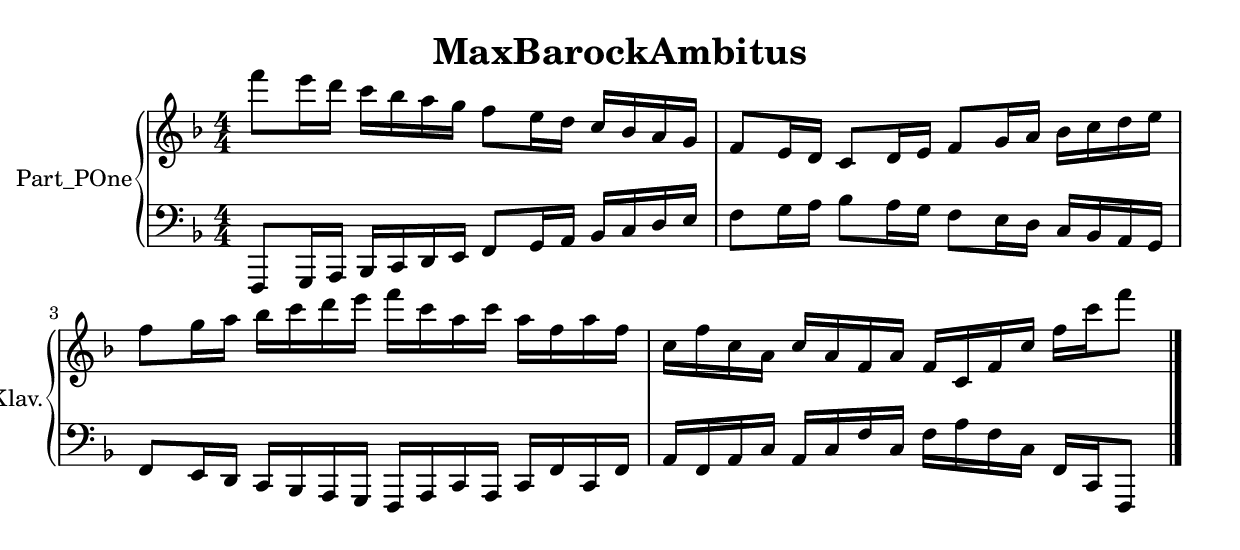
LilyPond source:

\version "2.24.4"

\header {
  workCreditTypeTitle = "MaxBarockAmbitus"
  encodingDate        = "2022-05-09"
  software            = "soundnotation"
  software            = "Dolet 6.6"
  right               = ""
  title               = "MaxBarockAmbitus"
}

\paper {
  % horizontal-shift = 0.0\mm
  % indent = 0.0\mm
  % short-indent = 0.0\mm
  
  % markup-system-spacing-padding = 0.0\mm
  % between-system-space = 0.0\mm
  % page-top-space = 0.0\mm
  
  % page-count = -1
  % system-count = -1
  
  % oddHeaderMarkup = ""
  % evenHeaderMarkup = ""
  % oddFooterMarkup = ""
  % evenFooterMarkup = ""
}

\layout {
  \context { \Score
    autoBeaming = ##f % to display tuplets brackets
  }
  \context { \Voice
  }
}

Part_POne_Staff_One_Voice_One = \absolute {
  \language "nederlands"
  
  \clef "treble"
  \key f \major
  \numericTimeSignature \time 4/4
  \stemDown f'''8 [
  e'''16 d''' ]
  c''' [
  bes'' a'' g'' ]
  f''8 [
  e''16 d'' ]
  \stemUp c'' [
  bes' a' g' ]
  f'8 [
  e'16 d' ]
  c'8 [
  d'16 e' ]
  f'8 [
  g'16 a' ]
  \stemDown bes' [
  c'' d'' e'' ]
   | % 3
  \barNumberCheck #3
  \break | % 1333333 \myLineBreak
  
  f''8 [
  g''16 a'' ]
  bes'' [
  c''' d''' e''' ]
  f''' [
  c''' a'' c''' ]
  a'' [
  f'' a'' f'' ]
   | % 4
  \barNumberCheck #4
  c''16 [
  f'' c'' a' ]
  \stemUp c'' [
  a' f' a' ]
  f' [
  c' f' c'' ]
  \stemDown f'' [
  c''' f'''8 ]
  
  \bar "|."
   | % 1
  \barNumberCheck #5
}

Part_POne_Staff_Two_Voice_Five = \absolute {
  \language "nederlands"
  
  \clef "bass"
  \key f \major
  \numericTimeSignature \time 4/4
  \stemUp f,,8 [
  g,,16 a,, ]
  bes,, [
  c, d, e, ]
  f,8 [
  g,16 a, ]
  bes, [
  c d e ]
  \stemDown f8 [
  g16 a ]
  bes8 [
  a16 g ]
  f8 [
  e16 d ]
  \stemUp c [
  bes, a, g, ]
   | % 3
  \barNumberCheck #3
  \break | % 1333333 \myLineBreak
  
  f,8 [
  e,16 d, ]
  c, [
  bes,, a,, g,, ]
  f,, [
  a,, c, a,, ]
  c, [
  f, c, f, ]
   | % 4
  \barNumberCheck #4
  a,16 [
  f, a, c ]
  a, [
  c f c ]
  \stemDown f [
  a f c ]
  \stemUp f, [
  c, f,,8 ]
  
  \bar "|."
   | % 5
  \barNumberCheck #5
}

\book {

  \score {
    <<
      
      
      
      <<
      
        \new PianoStaff
        \with {
          instrumentName = "Part_POne"
          shortInstrumentName = "Klav."
        }
        
        <<
        
          \new Staff  = "Part_POne_Staff_One"
          \with {
          }
          <<
            \context Voice = "Part_POne_Staff_One_Voice_One" <<
              \Part_POne_Staff_One_Voice_One
            >>
          >>
          
          \new Staff  = "Part_POne_Staff_Two"
          \with {
          }
          <<
            \context Voice = "Part_POne_Staff_Two_Voice_Five" <<
              \Part_POne_Staff_Two_Voice_Five
            >>
          >>
        >>
      
      
      >>
    
    >>
    
    \layout {
      \context { \Score
        autoBeaming = ##f % to display tuplets brackets
      }
      \context { \Voice
      }
    }
    
    \midi {
      \tempo 16 = 360
    }
  }
  
}
